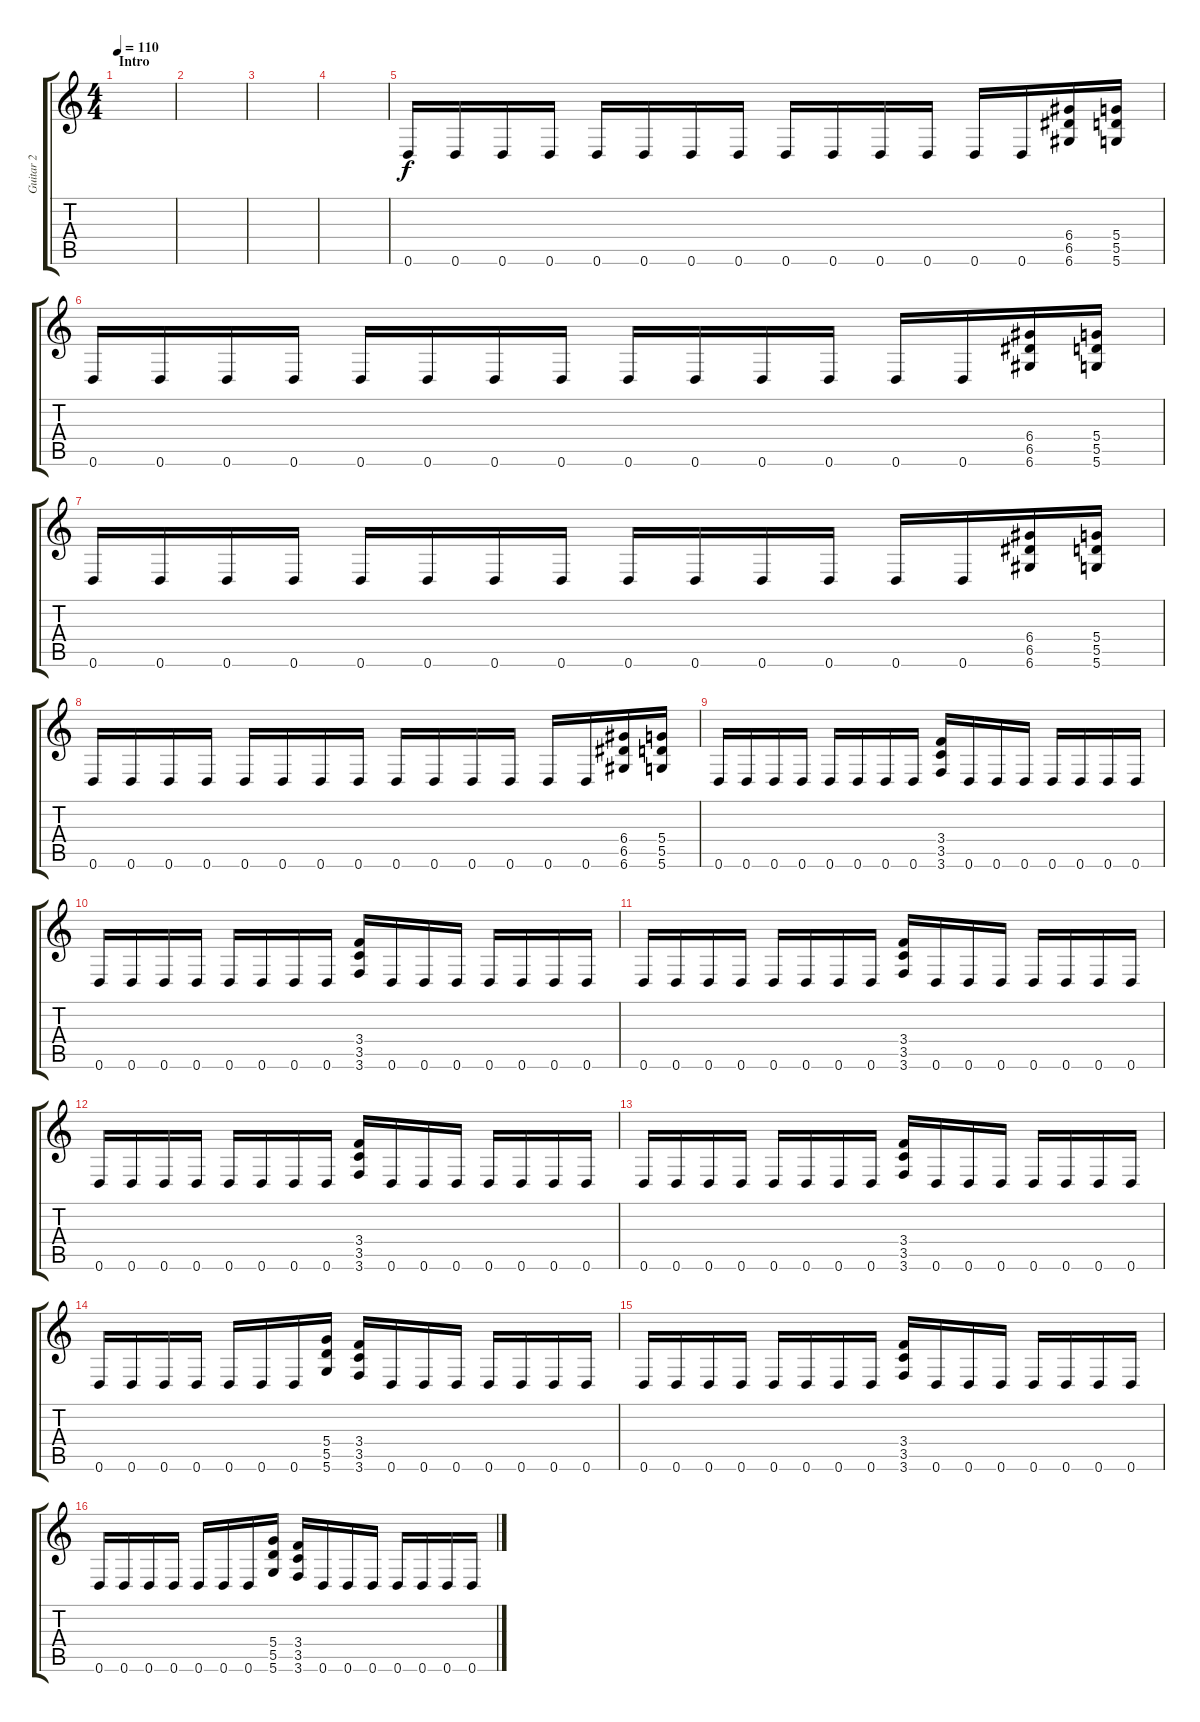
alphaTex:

\track ("Guitar 2" "Guitar 2") {instrument distortionguitar}
\staff {score tabs}
\tuning (E4 B3 G3 D3 A2 D2) {hide}
\ts (4 4)
\section ("" "Intro")
\tempo 110
\clef g2
\ks c
|
|
|
|
0.6.16 0.6.16 0.6.16 0.6.16 0.6.16 0.6.16 0.6.16 0.6.16 0.6.16 0.6.16 0.6.16 0.6.16 0.6.16 0.6.16 (6.4 6.5 6.6).16 (5.4 5.5 5.6).16 |
0.6.16 0.6.16 0.6.16 0.6.16 0.6.16 0.6.16 0.6.16 0.6.16 0.6.16 0.6.16 0.6.16 0.6.16 0.6.16 0.6.16 (6.4 6.5 6.6).16 (5.4 5.5 5.6).16 |
0.6.16 0.6.16 0.6.16 0.6.16 0.6.16 0.6.16 0.6.16 0.6.16 0.6.16 0.6.16 0.6.16 0.6.16 0.6.16 0.6.16 (6.4 6.5 6.6).16 (5.4 5.5 5.6).16 |
0.6.16 0.6.16 0.6.16 0.6.16 0.6.16 0.6.16 0.6.16 0.6.16 0.6.16 0.6.16 0.6.16 0.6.16 0.6.16 0.6.16 (6.4 6.5 6.6).16 (5.4 5.5 5.6).16 |
0.6.16 0.6.16 0.6.16 0.6.16 0.6.16 0.6.16 0.6.16 0.6.16 (3.4 3.5 3.6).16 0.6.16 0.6.16 0.6.16 0.6.16 0.6.16 0.6.16 0.6.16 |
0.6.16 0.6.16 0.6.16 0.6.16 0.6.16 0.6.16 0.6.16 0.6.16 (3.4 3.5 3.6).16 0.6.16 0.6.16 0.6.16 0.6.16 0.6.16 0.6.16 0.6.16 |
0.6.16 0.6.16 0.6.16 0.6.16 0.6.16 0.6.16 0.6.16 0.6.16 (3.4 3.5 3.6).16 0.6.16 0.6.16 0.6.16 0.6.16 0.6.16 0.6.16 0.6.16 |
0.6.16 0.6.16 0.6.16 0.6.16 0.6.16 0.6.16 0.6.16 0.6.16 (3.4 3.5 3.6).16 0.6.16 0.6.16 0.6.16 0.6.16 0.6.16 0.6.16 0.6.16 |
0.6.16 0.6.16 0.6.16 0.6.16 0.6.16 0.6.16 0.6.16 0.6.16 (3.4 3.5 3.6).16 0.6.16 0.6.16 0.6.16 0.6.16 0.6.16 0.6.16 0.6.16 |
0.6.16 0.6.16 0.6.16 0.6.16 0.6.16 0.6.16 0.6.16 (5.4 5.5 5.6).16 (3.4 3.5 3.6).16 0.6.16 0.6.16 0.6.16 0.6.16 0.6.16 0.6.16 0.6.16 |
0.6.16 0.6.16 0.6.16 0.6.16 0.6.16 0.6.16 0.6.16 0.6.16 (3.4 3.5 3.6).16 0.6.16 0.6.16 0.6.16 0.6.16 0.6.16 0.6.16 0.6.16 |
0.6.16 0.6.16 0.6.16 0.6.16 0.6.16 0.6.16 0.6.16 (5.4 5.5 5.6).16 (3.4 3.5 3.6).16 0.6.16 0.6.16 0.6.16 0.6.16 0.6.16 0.6.16 0.6.16
